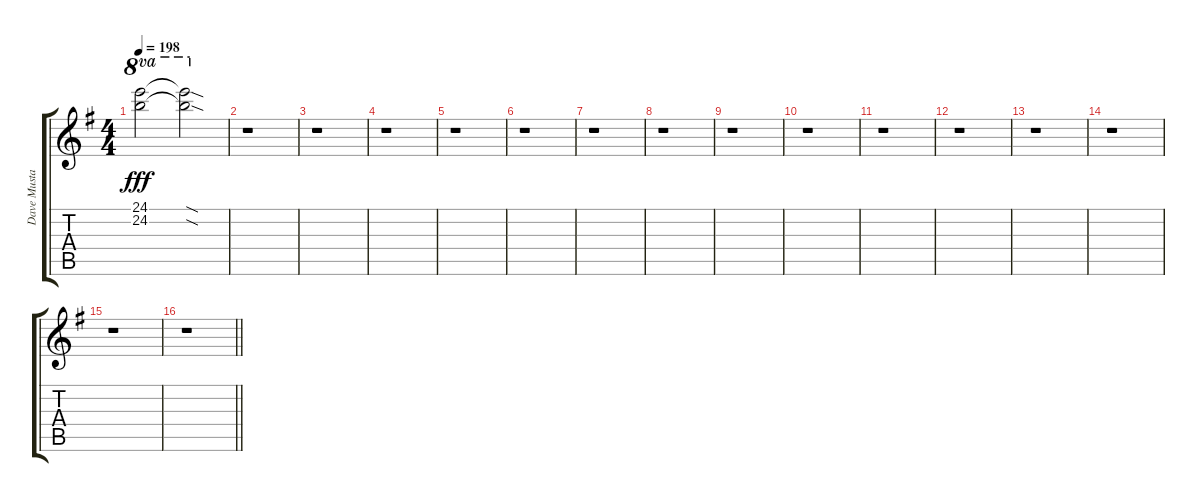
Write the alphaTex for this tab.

\track ("Dave Mustaine" "Dave Musta") {instrument overdrivenguitar}
\staff {score tabs}
\tuning (E4 B3 G3 D3 A2 E2) {hide}
\ts (4 4)
\tempo 198
\clef g2
\ks g
(24.1 24.2).2{ot 8va dy fff} (24.1{sod t} 24.2{sod t}).2{ot 8va} |
r.1 |
r.1 |
r.1 |
r.1 |
r.1 |
r.1 |
r.1 |
r.1 |
r.1 |
r.1 |
r.1 |
r.1 |
r.1 |
r.1 |
\barLineRight lightlight
r.1
